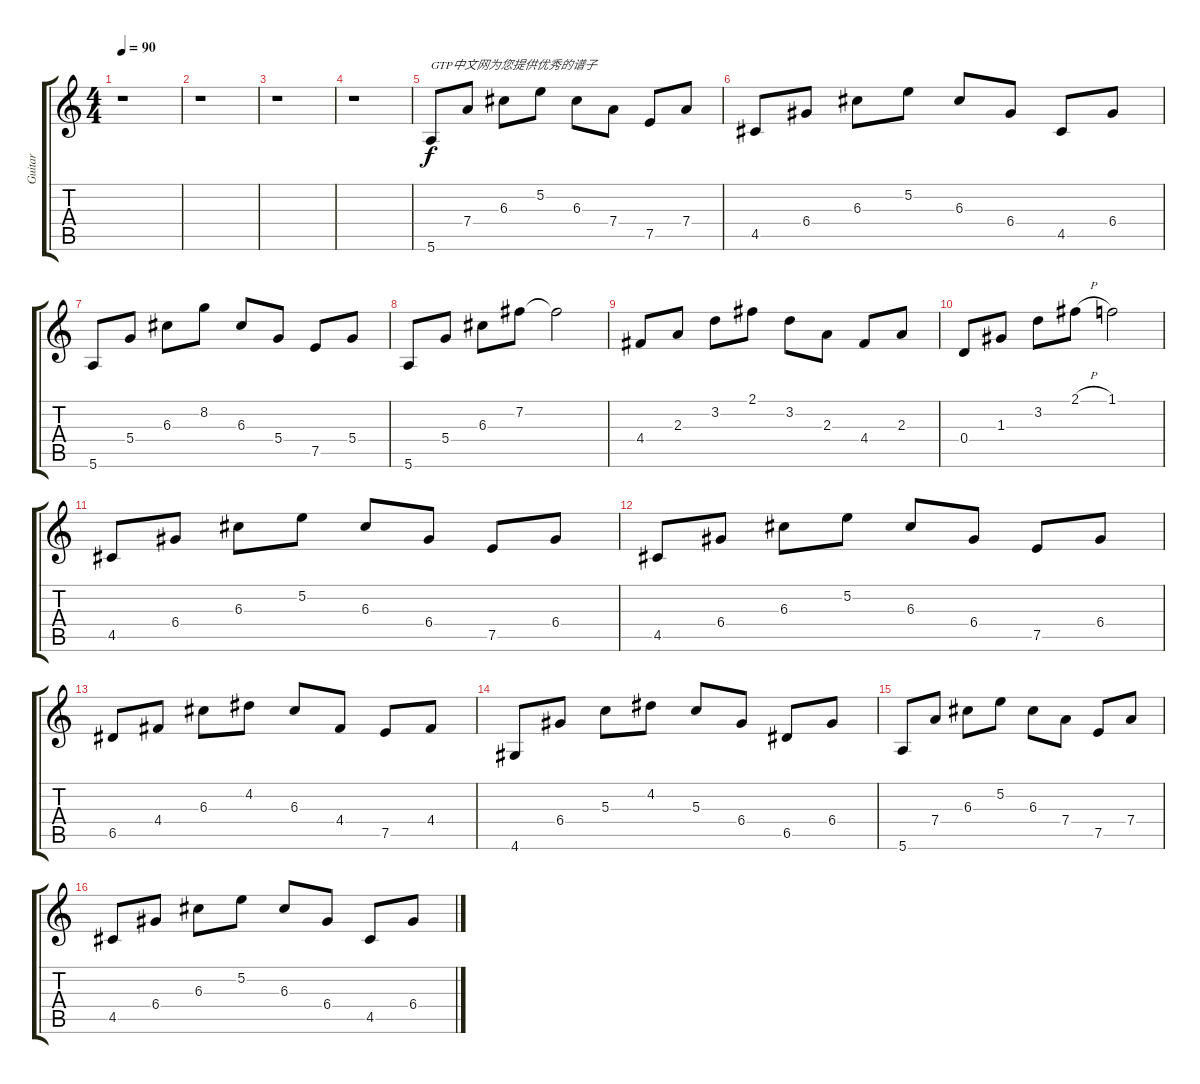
\track ("Guitar" "Guitar") {instrument electricguitarjazz}
\staff {score tabs}
\tuning (E4 B3 G3 D3 A2 E2) {hide}
\ts (4 4)
\tempo 90
\clef g2
\ks c
r.1{dy f instrument electricguitarjazz} |
r.1 |
r.1 |
r.1 |
5.6.8{txt "GTP中文网为您提供优秀的谱子"} 7.4.8 6.3.8 5.2.8 6.3.8 7.4.8 7.5.8 7.4.8 |
4.5.8 6.4.8 6.3.8 5.2.8 6.3.8 6.4.8 4.5.8 6.4.8 |
5.6.8 5.4.8 6.3.8 8.2.8 6.3.8 5.4.8 7.5.8 5.4.8 |
5.6.8 5.4.8 6.3.8 7.2.8 7.2{t}.2 |
4.4.8 2.3.8 3.2.8 2.1.8 3.2.8 2.3.8 4.4.8 2.3.8 |
0.4.8 1.3.8 3.2.8 2.1{h}.8 1.1.2 |
4.5.8 6.4.8 6.3.8 5.2.8 6.3.8 6.4.8 7.5.8 6.4.8 |
4.5.8 6.4.8 6.3.8 5.2.8 6.3.8 6.4.8 7.5.8 6.4.8 |
6.5.8 4.4.8 6.3.8 4.2.8 6.3.8 4.4.8 7.5.8 4.4.8 |
4.6.8 6.4.8 5.3.8 4.2.8 5.3.8 6.4.8 6.5.8 6.4.8 |
5.6.8 7.4.8 6.3.8 5.2.8 6.3.8 7.4.8 7.5.8 7.4.8 |
4.5.8 6.4.8 6.3.8 5.2.8 6.3.8 6.4.8 4.5.8 6.4.8
